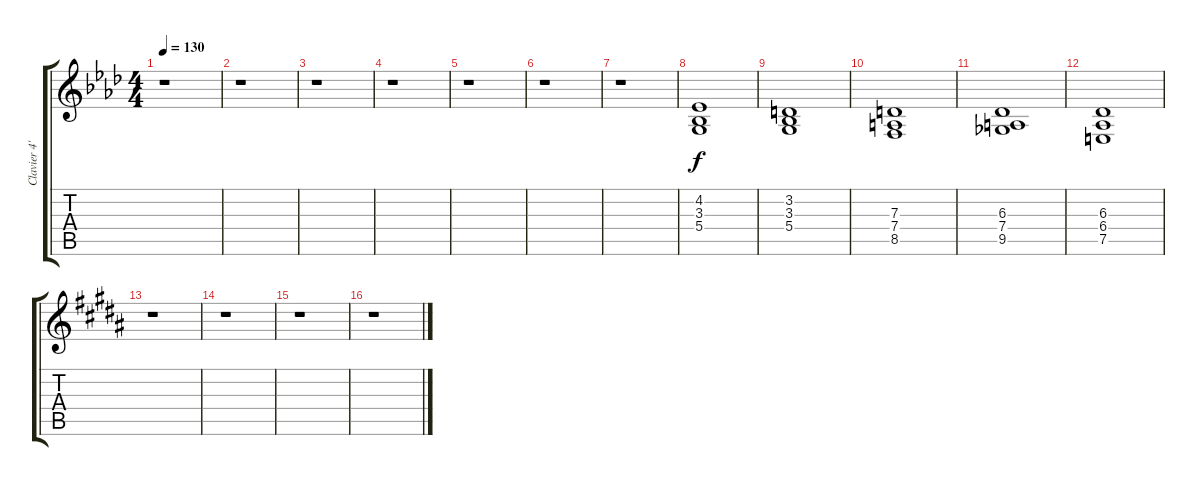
\track ("Clavier 4'" "Clavier 4'") {instrument stringensemble1}
\staff {score tabs}
\tuning (E4 B3 G3 D3 A2 E2) {hide}
\ts (4 4)
\tempo 130
\clef g2
\ks ab
r.1{dy f} |
r.1 |
r.1 |
r.1 |
r.1 |
r.1 |
r.1 |
(4.2 3.3 5.4).1 |
(3.2 3.3 5.4).1 |
(7.3 7.4 8.5).1 |
(6.3 7.4 9.5).1 |
(6.3 6.4 7.5).1 |
\ks b
r.1 |
r.1 |
r.1 |
r.1
